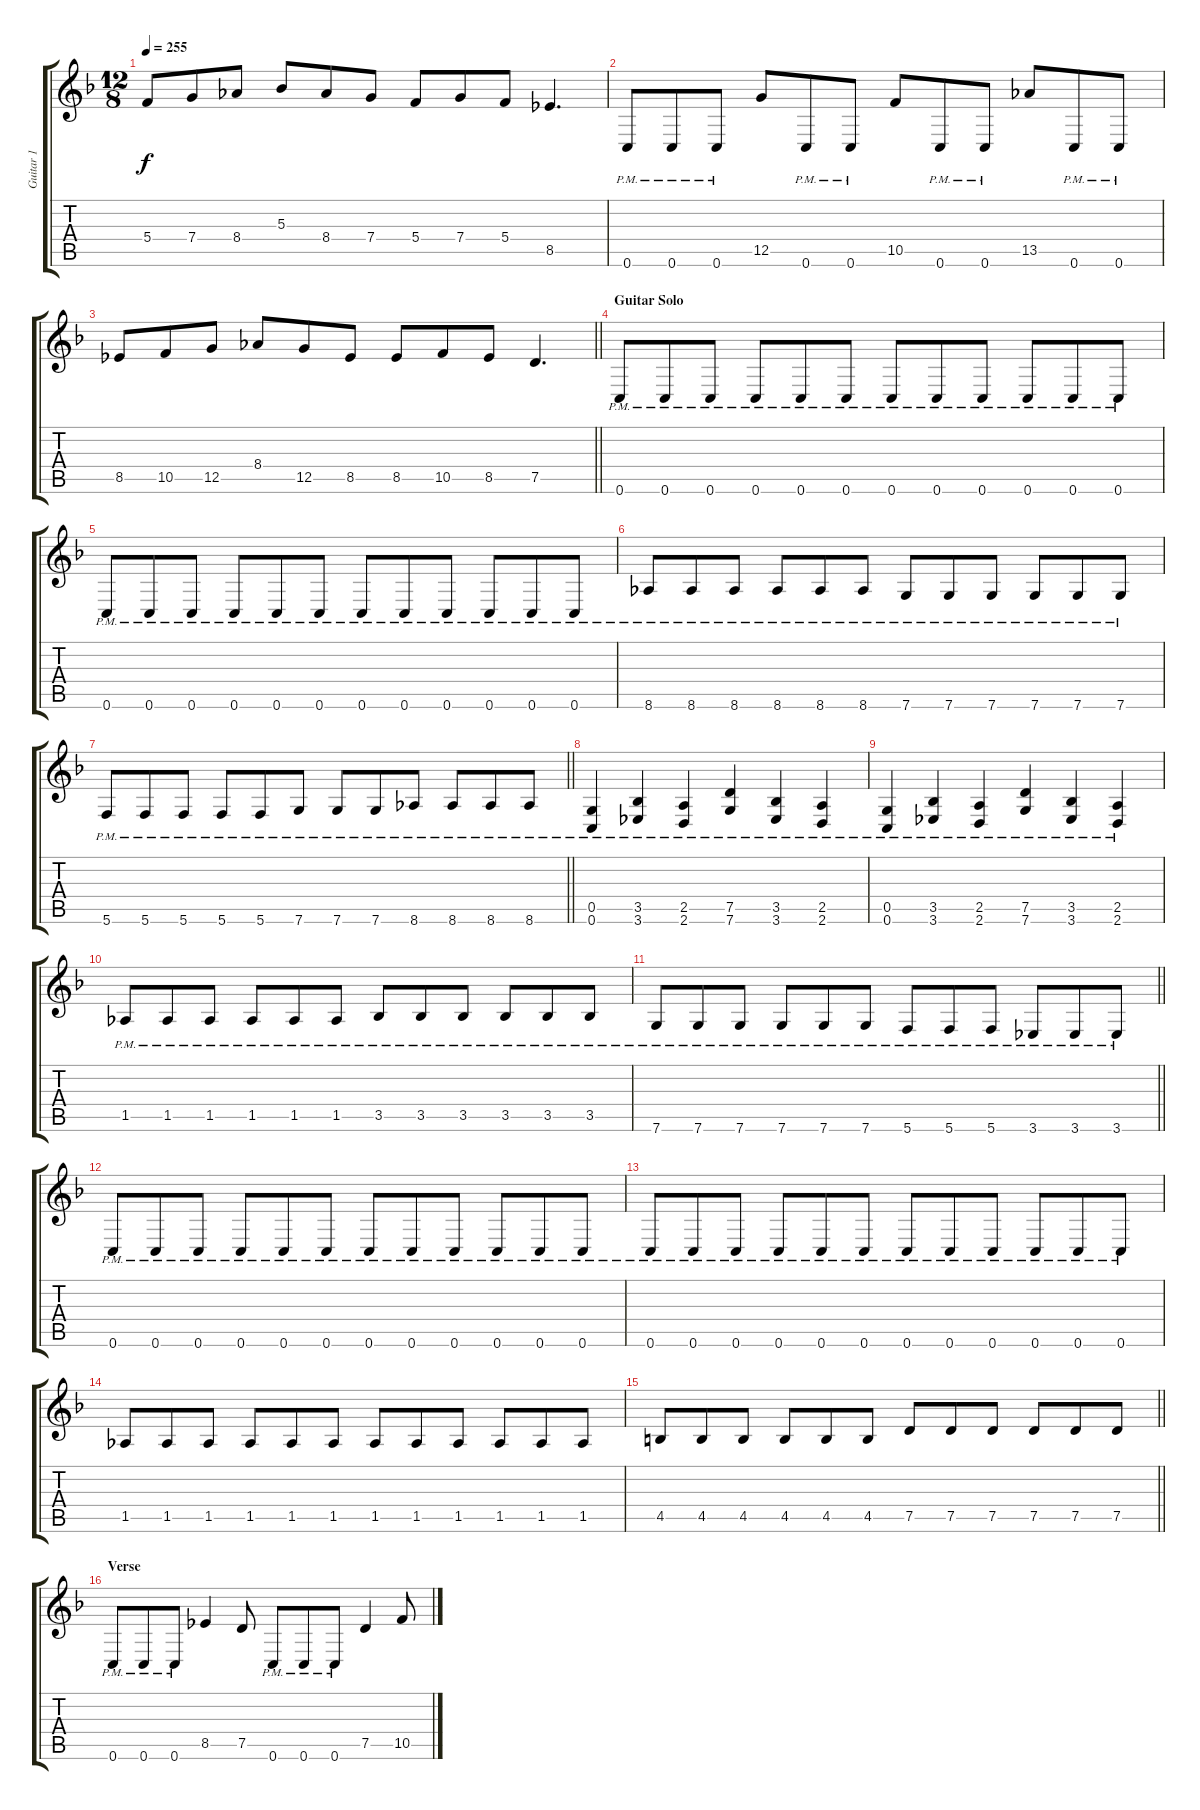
\track ("Guitar 1" "Guitar 1") {instrument distortionguitar}
\staff {score tabs}
\tuning (D4 A3 F3 C3 G2 C2) {hide}
\ts (12 8)
\tempo 255
\clef g2
\ks dminor
5.4.8{dy f} 7.4.8 8.4.8 5.3.8 8.4.8 7.4.8 5.4.8 7.4.8 5.4.8 8.5.4{d} |
0.6{pm}.8 0.6{pm}.8 0.6{pm}.8 12.5.8 0.6{pm}.8 0.6{pm}.8 10.5.8 0.6{pm}.8 0.6{pm}.8 13.5.8 0.6{pm}.8 0.6{pm}.8 |
\barLineRight lightlight
8.5.8 10.5.8 12.5.8 8.4.8 12.5.8 8.5.8 8.5.8 10.5.8 8.5.8 7.5.4{d} |
\section ("" "Guitar Solo")
0.6{pm}.8{volume 12} 0.6{pm}.8 0.6{pm}.8 0.6{pm}.8 0.6{pm}.8 0.6{pm}.8 0.6{pm}.8 0.6{pm}.8 0.6{pm}.8 0.6{pm}.8 0.6{pm}.8 0.6{pm}.8 |
0.6{pm}.8{volume 12} 0.6{pm}.8 0.6{pm}.8 0.6{pm}.8 0.6{pm}.8 0.6{pm}.8 0.6{pm}.8 0.6{pm}.8 0.6{pm}.8 0.6{pm}.8 0.6{pm}.8 0.6{pm}.8 |
8.6{pm}.8 8.6{pm}.8 8.6{pm}.8 8.6{pm}.8 8.6{pm}.8 8.6{pm}.8 7.6{pm}.8 7.6{pm}.8 7.6{pm}.8 7.6{pm}.8 7.6{pm}.8 7.6{pm}.8 |
\barLineRight lightlight
5.6{pm}.8 5.6{pm}.8 5.6{pm}.8 5.6{pm}.8 5.6{pm}.8 7.6{pm}.8 7.6{pm}.8 7.6{pm}.8 8.6{pm}.8 8.6{pm}.8 8.6{pm}.8 8.6{pm}.8 |
(0.5{pm} 0.6{pm}).4{volume 12} (3.5{pm} 3.6{pm}).4 (2.5{pm} 2.6{pm}).4 (7.5{pm} 7.6{pm}).4 (3.5{pm} 3.6{pm}).4 (2.5{pm} 2.6{pm}).4 |
(0.5{pm} 0.6{pm}).4{volume 12} (3.5{pm} 3.6{pm}).4 (2.5{pm} 2.6{pm}).4 (7.5{pm} 7.6{pm}).4 (3.5{pm} 3.6{pm}).4 (2.5{pm} 2.6{pm}).4 |
1.5{pm}.8 1.5{pm}.8 1.5{pm}.8 1.5{pm}.8 1.5{pm}.8 1.5{pm}.8 3.5{pm}.8 3.5{pm}.8 3.5{pm}.8 3.5{pm}.8 3.5{pm}.8 3.5{pm}.8 |
\barLineRight lightlight
7.6{pm}.8 7.6{pm}.8 7.6{pm}.8 7.6{pm}.8 7.6{pm}.8 7.6{pm}.8 5.6{pm}.8 5.6{pm}.8 5.6{pm}.8 3.6{pm}.8 3.6{pm}.8 3.6{pm}.8 |
0.6{pm}.8{volume 12} 0.6{pm}.8 0.6{pm}.8 0.6{pm}.8 0.6{pm}.8 0.6{pm}.8 0.6{pm}.8 0.6{pm}.8 0.6{pm}.8 0.6{pm}.8 0.6{pm}.8 0.6{pm}.8 |
0.6{pm}.8{volume 12} 0.6{pm}.8 0.6{pm}.8 0.6{pm}.8 0.6{pm}.8 0.6{pm}.8 0.6{pm}.8 0.6{pm}.8 0.6{pm}.8 0.6{pm}.8 0.6{pm}.8 0.6{pm}.8 |
1.5.8 1.5.8 1.5.8 1.5.8 1.5.8 1.5.8 1.5.8 1.5.8 1.5.8 1.5.8 1.5.8 1.5.8 |
\barLineRight lightlight
4.5.8 4.5.8 4.5.8 4.5.8 4.5.8 4.5.8 7.5.8 7.5.8 7.5.8 7.5.8 7.5.8 7.5.8 |
\section ("" "Verse")
0.6{pm}.8 0.6{pm}.8 0.6{pm}.8 8.5.4 7.5.8 0.6{pm}.8 0.6{pm}.8 0.6{pm}.8 7.5.4 10.5.8
